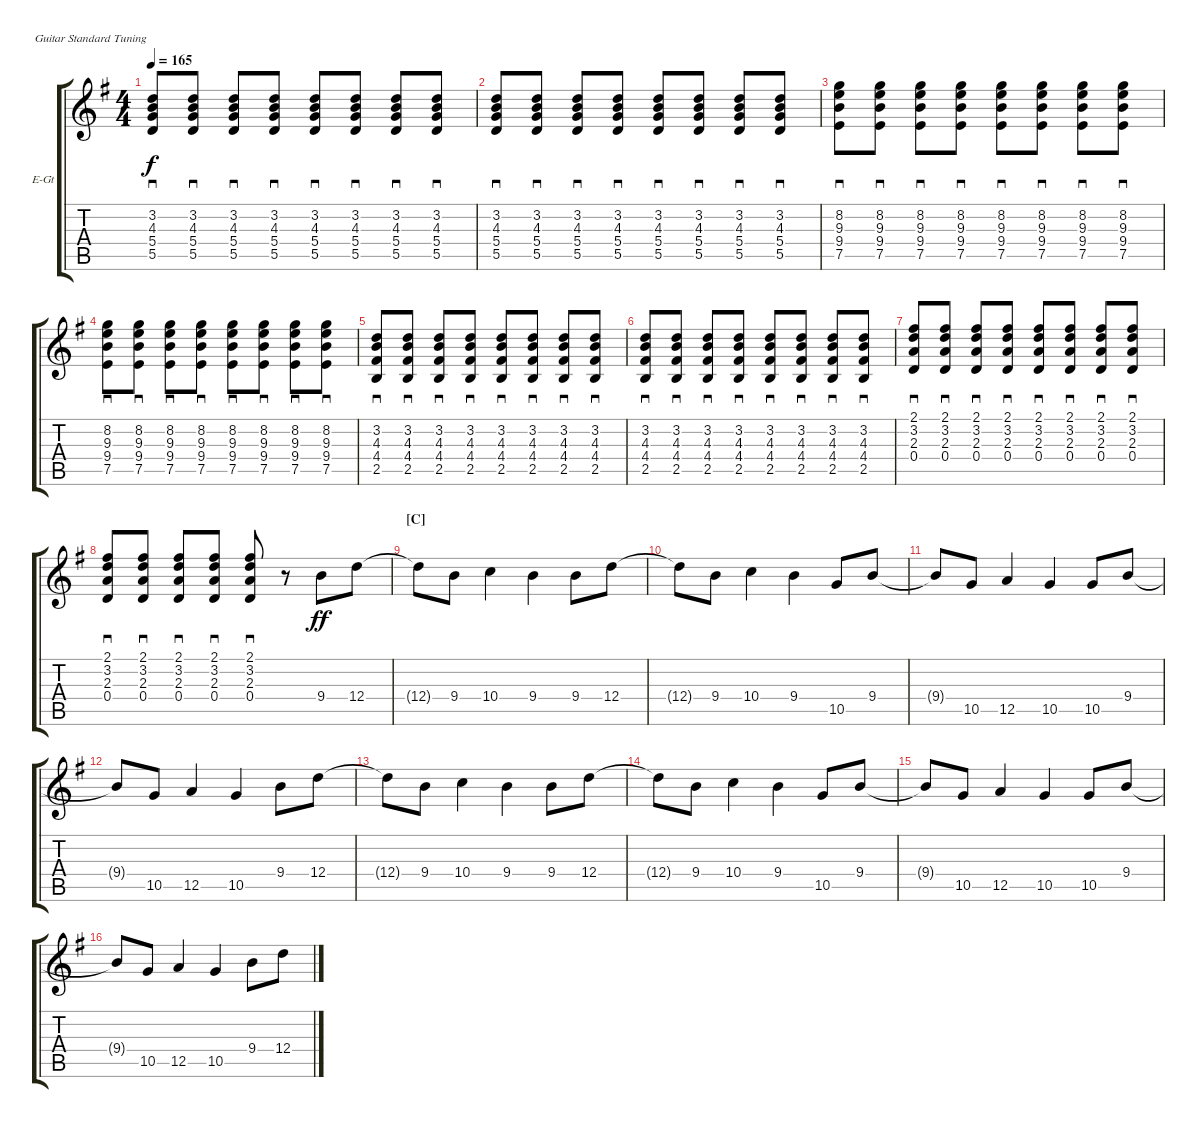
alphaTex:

\defaultSystemsLayout 4
\bracketExtendMode groupsimilarinstruments
\firstSystemTrackNameOrientation horizontal
\otherSystemsTrackNameOrientation horizontal
\track ("Nick Valensi" "E-Gt") {instrument electricguitarclean}
\staff {score tabs}
\tuning (E4 B3 G3 D3 A2 E2)
\ts (4 4)
\tempo 165
\clef g2
\ks g
(5.5 5.4 4.3 3.2).8{sd dy f} (5.5 5.4 4.3 3.2).8{sd} (5.5 5.4 4.3 3.2).8{sd} (5.5 5.4 4.3 3.2).8{sd} (5.5 5.4 4.3 3.2).8{sd} (5.5 5.4 4.3 3.2).8{sd} (5.5 5.4 4.3 3.2).8{sd} (5.5 5.4 4.3 3.2).8{sd} |
(5.5 5.4 4.3 3.2).8{sd} (5.5 5.4 4.3 3.2).8{sd} (5.5 5.4 4.3 3.2).8{sd} (5.5 5.4 4.3 3.2).8{sd} (5.5 5.4 4.3 3.2).8{sd} (5.5 5.4 4.3 3.2).8{sd} (5.5 5.4 4.3 3.2).8{sd} (5.5 5.4 4.3 3.2).8{sd} |
(7.5 9.4 9.3 8.2).8{sd} (7.5 9.4 9.3 8.2).8{sd} (7.5 9.4 9.3 8.2).8{sd} (7.5 9.4 9.3 8.2).8{sd} (7.5 9.4 9.3 8.2).8{sd} (7.5 9.4 9.3 8.2).8{sd} (7.5 9.4 9.3 8.2).8{sd} (7.5 9.4 9.3 8.2).8{sd} |
(7.5 9.4 9.3 8.2).8{sd} (7.5 9.4 9.3 8.2).8{sd} (7.5 9.4 9.3 8.2).8{sd} (7.5 9.4 9.3 8.2).8{sd} (7.5 9.4 9.3 8.2).8{sd} (7.5 9.4 9.3 8.2).8{sd} (7.5 9.4 9.3 8.2).8{sd} (7.5 9.4 9.3 8.2).8{sd} |
(2.5 4.4 4.3 3.2).8{sd} (2.5 4.4 4.3 3.2).8{sd} (2.5 4.4 4.3 3.2).8{sd} (2.5 4.4 4.3 3.2).8{sd} (2.5 4.4 4.3 3.2).8{sd} (2.5 4.4 4.3 3.2).8{sd} (2.5 4.4 4.3 3.2).8{sd} (2.5 4.4 4.3 3.2).8{sd} |
(2.5 4.4 4.3 3.2).8{sd} (2.5 4.4 4.3 3.2).8{sd} (2.5 4.4 4.3 3.2).8{sd} (2.5 4.4 4.3 3.2).8{sd} (2.5 4.4 4.3 3.2).8{sd} (2.5 4.4 4.3 3.2).8{sd} (2.5 4.4 4.3 3.2).8{sd} (2.5 4.4 4.3 3.2).8{sd} |
(0.4 2.3 3.2 2.1).8{sd} (0.4 2.3 3.2 2.1).8{sd} (0.4 2.3 3.2 2.1).8{sd} (0.4 2.3 3.2 2.1).8{sd} (0.4 2.3 3.2 2.1).8{sd} (0.4 2.3 3.2 2.1).8{sd} (0.4 2.3 3.2 2.1).8{sd} (0.4 2.3 3.2 2.1).8{sd} |
(0.4 2.3 3.2 2.1).8{sd} (0.4 2.3 3.2 2.1).8{sd} (0.4 2.3 3.2 2.1).8{sd} (0.4 2.3 3.2 2.1).8{sd} (0.4 2.3 3.2 2.1).8{sd} r.8 9.4.8{dy ff} 12.4.8 |
\section ("C" "")
12.4{t}.8 9.4.8 10.4.4 9.4.4 9.4.8 12.4.8 |
12.4{t}.8 9.4.8 10.4.4 9.4.4 10.5.8 9.4.8 |
9.4{t}.8 10.5.8 12.5.4 10.5.4 10.5.8 9.4.8 |
9.4{t}.8 10.5.8 12.5.4 10.5.4 9.4.8 12.4.8 |
12.4{t}.8 9.4.8 10.4.4 9.4.4 9.4.8 12.4.8 |
12.4{t}.8 9.4.8 10.4.4 9.4.4 10.5.8 9.4.8 |
9.4{t}.8 10.5.8 12.5.4 10.5.4 10.5.8 9.4.8 |
9.4{t}.8 10.5.8 12.5.4 10.5.4 9.4.8 12.4.8
